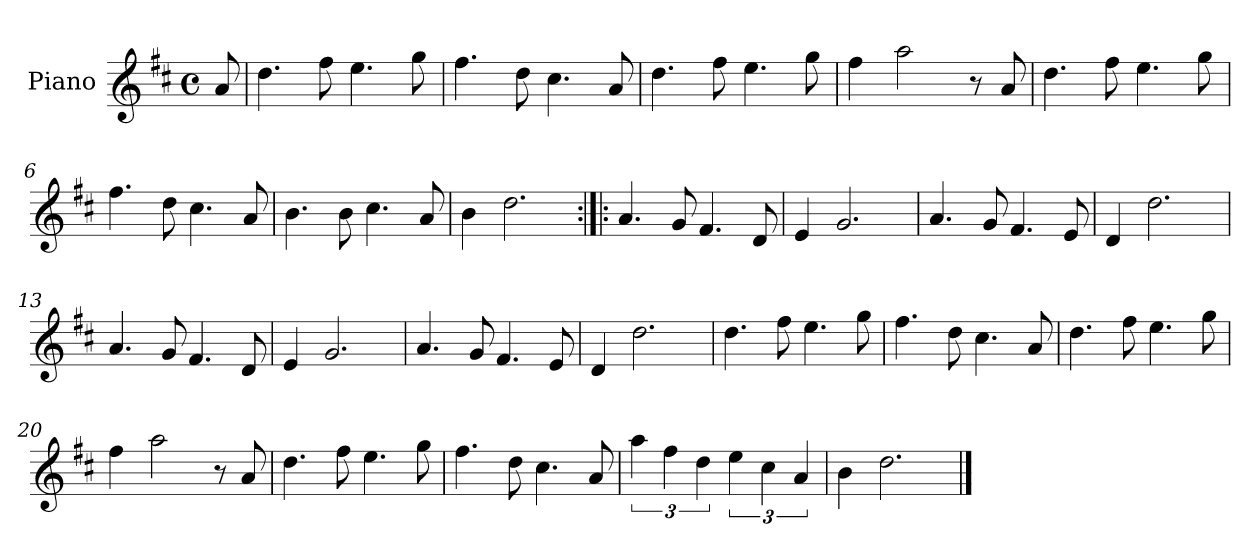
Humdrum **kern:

**kern
*part1
*staff1
*I"Piano
*I'Pno.
*clefG2
*k[f#c#]
*M4/4
*met(c)
=
8a/
=1
4.dd\
8ff#\
4.ee\
8gg\
=2
4.ff#\
8dd\
4.cc#\
8a/
=3
4.dd\
8ff#\
4.ee\
8gg\
=4
4ff#\
2aa\
8r
8a/
=5
4.dd\
8ff#\
4.ee\
8gg\
=6
4.ff#\
8dd\
4.cc#\
8a/
!!LO:LB:g=z
=7
4.b\
8b\
4.cc#\
8a/
=8
4b\
2.dd\
=9:|!|:
4.a/
8g/
4.f#/
8d/
=10
4e/
2.g/
=11
4.a/
8g/
4.f#/
8e/
=12
4d/
2.dd\
=13
4.a/
8g/
4.f#/
8d/
=14
4e/
2.g/
!!LO:LB:g=z
=15
4.a/
8g/
4.f#/
8e/
=16
4d/
2.dd\
=17
4.dd\
8ff#\
4.ee\
8gg\
=18
4.ff#\
8dd\
4.cc#\
8a/
=19
4.dd\
8ff#\
4.ee\
8gg\
=20
4ff#\
2aa\
8r
8a/
=21
4.dd\
8ff#\
4.ee\
8gg\
!!LO:LB:g=z
=22
4.ff#\
8dd\
4.cc#\
8a/
=23
6aa\
6ff#\
6dd\
6ee\
6cc#\
6a/
=24
4b\
2.dd\
==
*-
